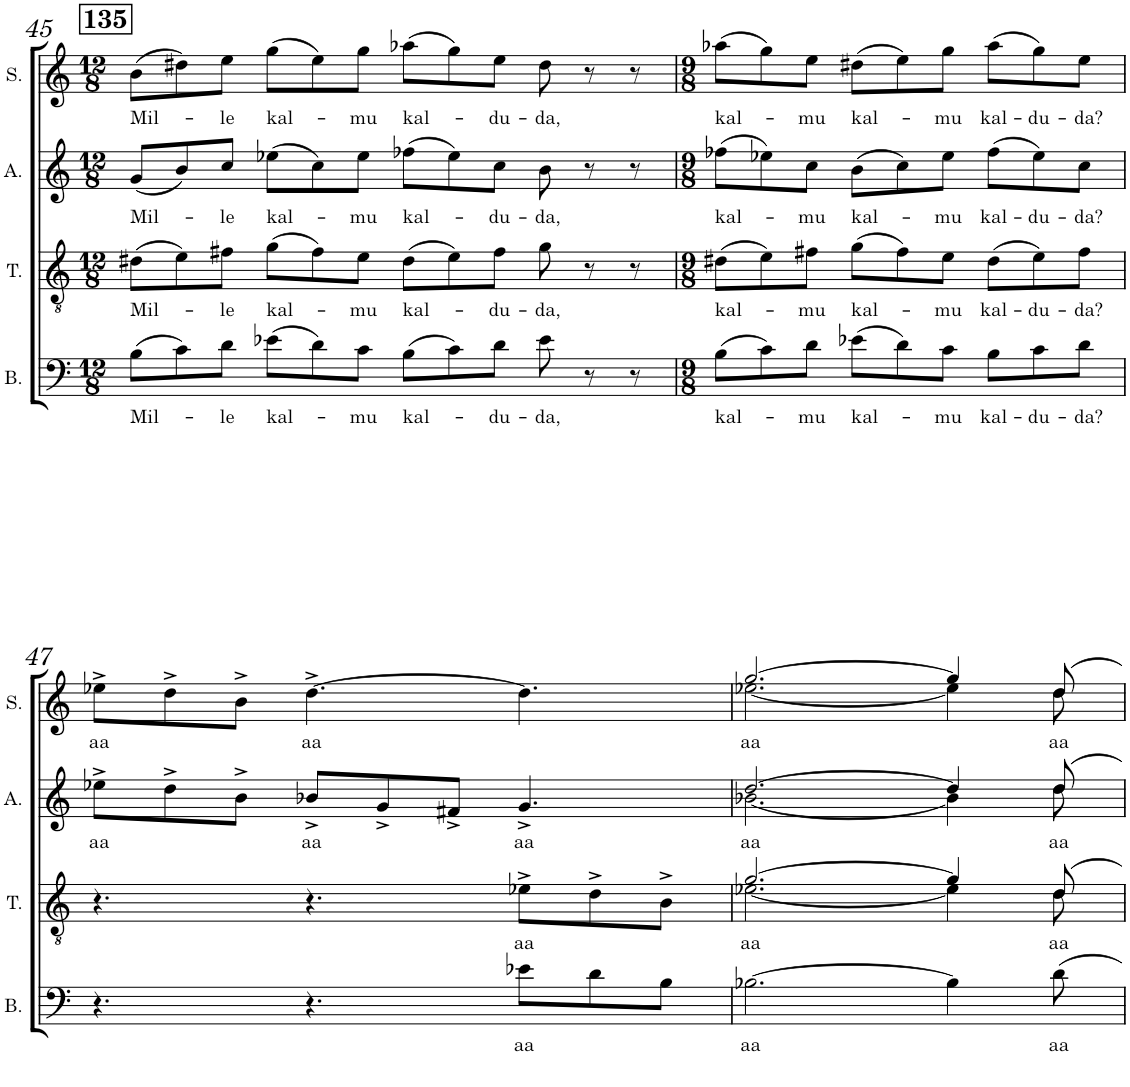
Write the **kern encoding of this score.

**kern	**text	**kern	**text	**kern	**text	**kern	**text
*part4	*part4	*part3	*part3	*part2	*part2	*part1	*part1
*staff4	*staff4	*staff3	*staff3	*staff2	*staff2	*staff1	*staff1
*I"B.	*	*I"T.	*	*I"A.	*	*I"S.	*
*I'B.	*	*I'T.	*	*I'A.	*	*I'S.	*
!!LO:PB:g=z
*clefF4	*	*clefGv2	*	*clefG2	*	*clefG2	*
*k[]	*	*k[]	*	*k[]	*	*k[]	*
*M12/8	*	*M12/8	*	*M12/8	*	*M12/8	*
!!LO:REH:place=s1:a:B:cj:fs=14:t=135
=45	=45	=45	=45	=45	=45	=45	=45
!	!LO:LY:b	!	!LO:LY:b	!	!LO:LY:b	!	!LO:LY:b
(8B\L	Mil-	(8d#X\L	Mil-	(8g/L	Mil-	(8b\L	Mil-
8c\)	.	8e\)	.	8b/)	.	8dd#X\)	.
!	!LO:LY:b	!	!LO:LY:b	!	!LO:LY:b	!	!LO:LY:b
8d\J	-le	8f#X\J	-le	8cc/J	-le	8ee\J	-le
!	!LO:LY:b	!	!LO:LY:b	!	!LO:LY:b	!	!LO:LY:b
(8e-X\L	kal-	(8g\L	kal-	(8ee-X\L	kal-	(8gg\L	kal-
8d\)	.	8f#\)	.	8cc\)	.	8ee\)	.
!	!LO:LY:b	!	!LO:LY:b	!	!LO:LY:b	!	!LO:LY:b
8c\J	-mu	8e\J	-mu	8ee-\J	-mu	8gg\J	-mu
!	!LO:LY:b	!	!LO:LY:b	!	!LO:LY:b	!	!LO:LY:b
(8B\L	kal-	(8d#\L	kal-	(8ff-X\L	kal-	(8aa-X\L	kal-
8c\)	.	8e\)	.	8ee-\)	.	8gg\)	.
!	!LO:LY:b	!	!LO:LY:b	!	!LO:LY:b	!	!LO:LY:b
8d\J	-du-	8f#\J	-du-	8cc\J	-du-	8ee\J	-du-
!	!LO:LY:b	!	!LO:LY:b	!	!LO:LY:b	!	!LO:LY:b
8e-\	-da,	8g\	-da,	8b\	-da,	8dd#\	-da,
8r	.	8r	.	8r	.	8r	.
8r	.	8r	.	8r	.	8r	.
=46	=46	=46	=46	=46	=46	=46	=46
*M9/8	*	*M9/8	*	*M9/8	*	*M9/8	*
!	!LO:LY:b	!	!LO:LY:b	!	!LO:LY:b	!	!LO:LY:b
(8B\L	kal-	(8d#X\L	kal-	(8ff-X\L	kal-	(8aa-X\L	kal-
8c\)	.	8e\)	.	8ee-X\)	.	8gg\)	.
!	!LO:LY:b	!	!LO:LY:b	!	!LO:LY:b	!	!LO:LY:b
8d\J	-mu	8f#X\J	-mu	8cc\J	-mu	8ee\J	-mu
!	!LO:LY:b	!	!LO:LY:b	!	!LO:LY:b	!	!LO:LY:b
(8e-X\L	kal-	(8g\L	kal-	(8b\L	kal-	(8dd#X\L	kal-
8d\)	.	8f#\)	.	8cc\)	.	8ee\)	.
!	!LO:LY:b	!	!LO:LY:b	!	!LO:LY:b	!	!LO:LY:b
8c\J	-mu	8e\J	-mu	8ee-\J	-mu	8gg\J	-mu
!	!LO:LY:b	!	!LO:LY:b	!	!LO:LY:b	!	!LO:LY:b
8B\L	kal-	(8d#\L	kal-	(8ff-\L	kal-	(8aa-\L	kal-
!	!LO:LY:b	!	!LO:LY:b	!	!LO:LY:b	!	!LO:LY:b
8c\	-du-	8e\)	-du-	8ee-\)	-du-	8gg\)	-du-
!	!LO:LY:b	!	!LO:LY:b	!	!LO:LY:b	!	!LO:LY:b
8d\J	-da?	8f#\J	-da?	8cc\J	-da?	8ee\J	-da?
!!LO:LB:g=z
=47	=47	=47	=47	=47	=47	=47	=47
!	!	!	!	!	!LO:LY:b	!	!LO:LY:b
4.r	.	4.r	.	8ee-X^\L	aa	8ee-X^\L	aa
.	.	.	.	8dd^\	.	8dd^\	.
.	.	.	.	8b^\J	.	8b^\J	.
!	!	!	!	!	!LO:LY:b	!	!LO:LY:b
4.r	.	4.r	.	8b-X^/L	aa	[4.dd^\	aa
.	.	.	.	8g^/	.	.	.
.	.	.	.	8f#X^/J	.	.	.
!	!LO:LY:b	!	!LO:LY:b	!	!LO:LY:b	!	!
8e-X\L	aa	8e-X^\L	aa	4.g^/	aa	4.dd\]	.
8d\	.	8d^\	.	.	.	.	.
8B\J	.	8B^\J	.	.	.	.	.
=48	=48	=48	=48	=48	=48	=48	=48
!	!LO:LY:b	!	!LO:LY:b	!	!LO:LY:b	!	!LO:LY:b
*	*	*^	*	*^	*	*^	*
[2.B-X\	aa	[2.g/	[2.e-X\	aa	[2.dd/	[2.b-X\	aa	[2.gg/	[2.ee-X\	aa
4B-\]	.	4g/]	4e-\]	.	4dd/]	4b-\]	.	4gg/]	4ee-\]	.
!	!LO:LY:b	!	!	!LO:LY:b	!	!	!LO:LY:b	!	!	!LO:LY:b
8d\	aa	8d/	8d\	aa	8dd/	8dd\	aa	8dd/	8dd\	aa
*	*	*v	*v	*	*	*	*	*v	*v	*
*	*	*	*	*v	*v	*	*	*
=	=	=	=	=	=	=	=
*-	*-	*-	*-	*-	*-	*-	*-
